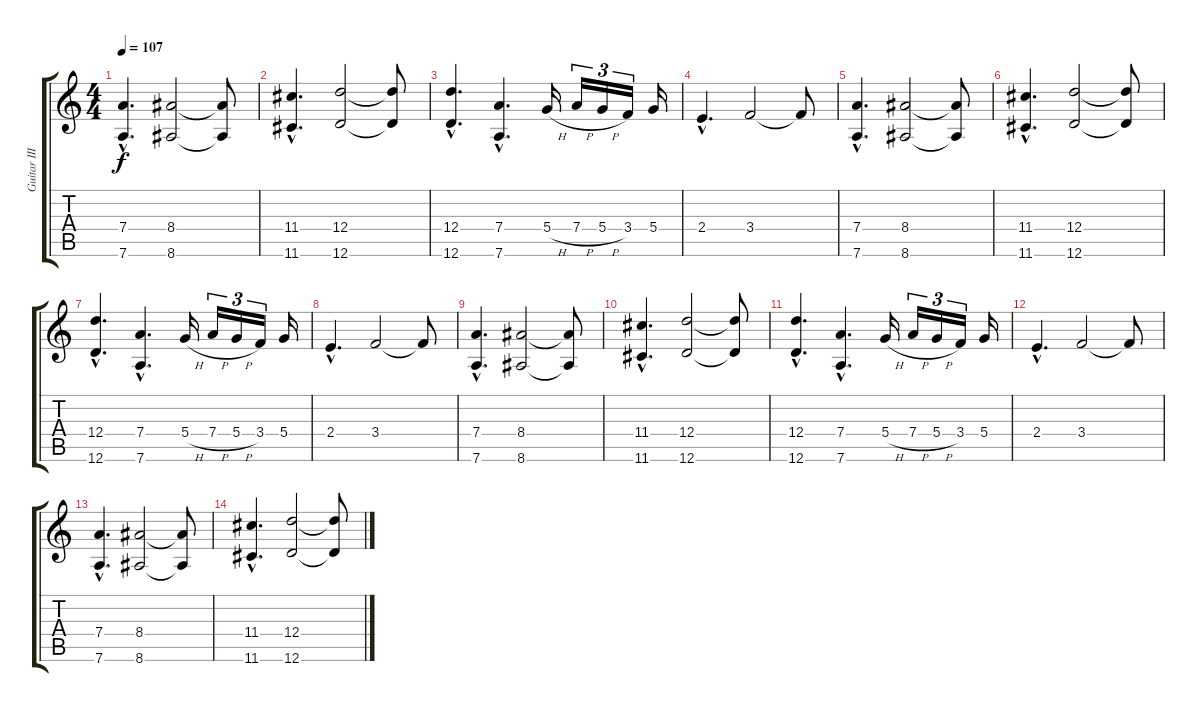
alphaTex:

\track ("Guitar III" "Guitar III") {instrument distortionguitar}
\staff {score tabs}
\tuning (E4 B3 G3 D3 A2 D2) {hide}
\ts (4 4)
\tempo 107
\clef g2
\ks c
(7.4{hac} 7.6{hac}).4{d dy f volume 8} (8.4 8.6).2 (8.4{t} 8.6{t}).8 |
(11.4{hac} 11.6{hac}).4{d volume 8} (12.4 12.6).2 (12.4{t} 12.6{t}).8 |
(12.4{hac} 12.6{hac}).4{d volume 8 instrument distortionguitar} (7.4{hac} 7.6{hac}).4{d} 5.4{h}.16 7.4{h}.16{tu (3 2)} 5.4{h}.16{tu (3 2)} 3.4.16{tu (3 2)} 5.4.16 |
2.4{hac}.4{d volume 8} 3.4.2 3.4{t}.8 |
(7.4{hac} 7.6{hac}).4{d volume 8} (8.4 8.6).2 (8.4{t} 8.6{t}).8 |
(11.4{hac} 11.6{hac}).4{d volume 8} (12.4 12.6).2 (12.4{t} 12.6{t}).8 |
(12.4{hac} 12.6{hac}).4{d volume 8 instrument distortionguitar} (7.4{hac} 7.6{hac}).4{d} 5.4{h}.16 7.4{h}.16{tu (3 2)} 5.4{h}.16{tu (3 2)} 3.4.16{tu (3 2)} 5.4.16 |
2.4{hac}.4{d volume 8} 3.4.2 3.4{t}.8 |
(7.4{hac} 7.6{hac}).4{d volume 8} (8.4 8.6).2 (8.4{t} 8.6{t}).8 |
(11.4{hac} 11.6{hac}).4{d volume 8} (12.4 12.6).2 (12.4{t} 12.6{t}).8 |
(12.4{hac} 12.6{hac}).4{d volume 8 instrument distortionguitar} (7.4{hac} 7.6{hac}).4{d} 5.4{h}.16 7.4{h}.16{tu (3 2)} 5.4{h}.16{tu (3 2)} 3.4.16{tu (3 2)} 5.4.16 |
2.4{hac}.4{d volume 8} 3.4.2 3.4{t}.8 |
(7.4{hac} 7.6{hac}).4{d volume 8} (8.4 8.6).2 (8.4{t} 8.6{t}).8 |
(11.4{hac} 11.6{hac}).4{d volume 8} (12.4 12.6).2 (12.4{t} 12.6{t}).8
